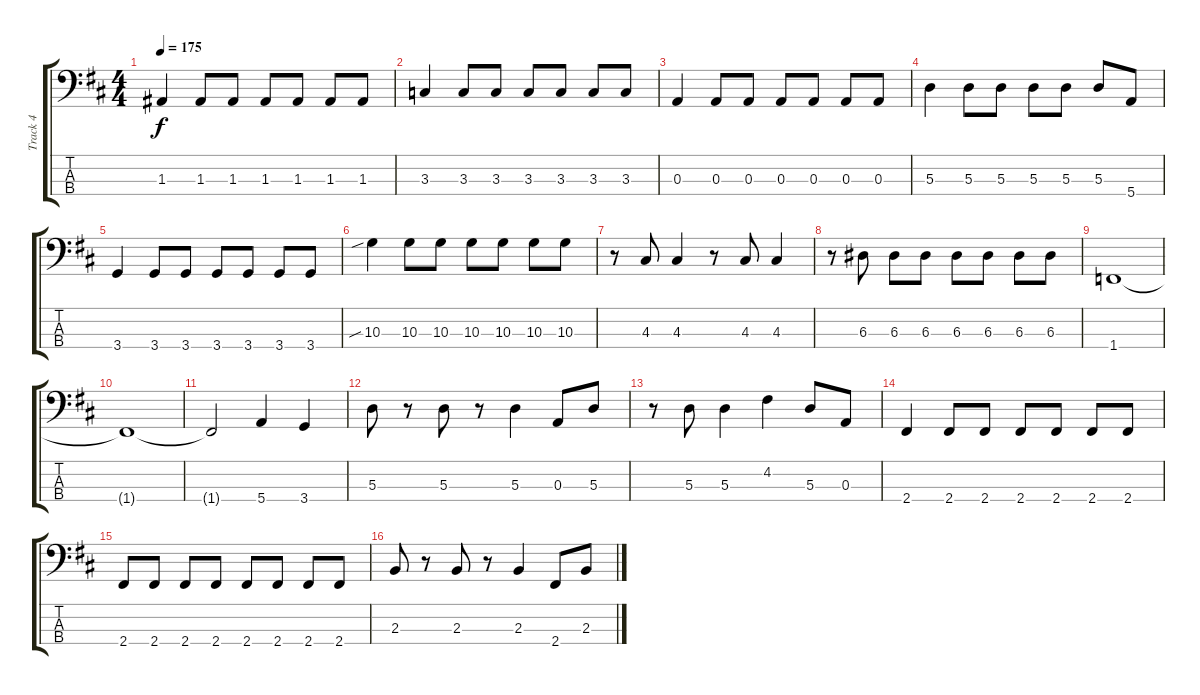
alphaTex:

\track ("Track 4" "Track 4") {instrument electricbassfinger}
\staff {score tabs}
\tuning (G2 D2 A1 E1) {hide}
\ts (4 4)
\tempo 175
\clef f4
\ks d
1.3.4{dy f} 1.3.8 1.3.8 1.3.8 1.3.8 1.3.8 1.3.8 |
3.3.4 3.3.8 3.3.8 3.3.8 3.3.8 3.3.8 3.3.8 |
0.3.4 0.3.8 0.3.8 0.3.8 0.3.8 0.3.8 0.3.8 |
5.3.4 5.3.8 5.3.8 5.3.8 5.3.8 5.3.8 5.4.8 |
3.4.4 3.4.8 3.4.8 3.4.8 3.4.8 3.4.8 3.4.8 |
10.3{sib}.4 10.3.8 10.3.8 10.3.8 10.3.8 10.3.8 10.3.8 |
r.8 4.3.8 4.3.4 r.8 4.3.8 4.3.4 |
r.8 6.3.8 6.3.8 6.3.8 6.3.8 6.3.8 6.3.8 6.3.8 |
1.4.1 |
1.4{t}.1 |
1.4{t}.2 5.4.4 3.4.4 |
5.3.8 r.8 5.3.8 r.8 5.3.4 0.3.8 5.3.8 |
r.8 5.3.8 5.3.4 4.2.4 5.3.8 0.3.8 |
2.4.4 2.4.8 2.4.8 2.4.8 2.4.8 2.4.8 2.4.8 |
2.4.8 2.4.8 2.4.8 2.4.8 2.4.8 2.4.8 2.4.8 2.4.8 |
2.3.8 r.8 2.3.8 r.8 2.3.4 2.4.8 2.3.8
